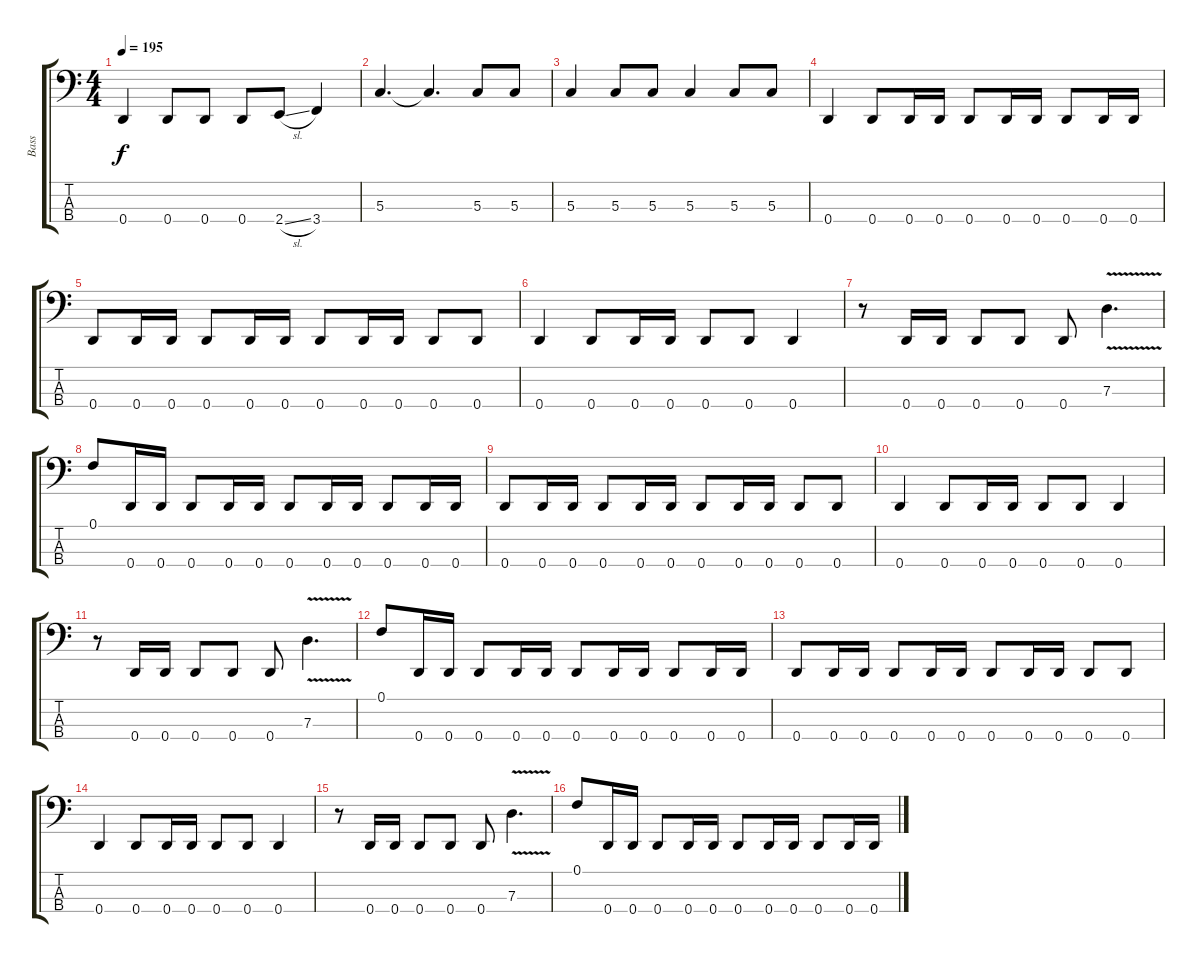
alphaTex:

\track ("Bass" "Bass") {instrument electricbasspick}
\staff {score tabs}
\tuning (F2 C2 G1 D1) {hide}
\ts (4 4)
\tempo 195
\clef f4
\ks c
0.4.4{dy f} 0.4.8 0.4.8 0.4.8 2.4{sl}.8 3.4.4 |
5.3.4{d} 5.3{t}.4{d} 5.3.8 5.3.8 |
5.3.4 5.3.8 5.3.8 5.3.4 5.3.8 5.3.8 |
0.4.4 0.4.8 0.4.16 0.4.16 0.4.8 0.4.16 0.4.16 0.4.8 0.4.16 0.4.16 |
0.4.8 0.4.16 0.4.16 0.4.8 0.4.16 0.4.16 0.4.8 0.4.16 0.4.16 0.4.8 0.4.8 |
0.4.4 0.4.8 0.4.16 0.4.16 0.4.8 0.4.8 0.4.4 |
r.8 0.4.16 0.4.16 0.4.8 0.4.8 0.4.8 7.3{v}.4{d} |
0.1.8 0.4.16 0.4.16 0.4.8 0.4.16 0.4.16 0.4.8 0.4.16 0.4.16 0.4.8 0.4.16 0.4.16 |
0.4.8 0.4.16 0.4.16 0.4.8 0.4.16 0.4.16 0.4.8 0.4.16 0.4.16 0.4.8 0.4.8 |
0.4.4 0.4.8 0.4.16 0.4.16 0.4.8 0.4.8 0.4.4 |
r.8 0.4.16 0.4.16 0.4.8 0.4.8 0.4.8 7.3{v}.4{d} |
0.1.8 0.4.16 0.4.16 0.4.8 0.4.16 0.4.16 0.4.8 0.4.16 0.4.16 0.4.8 0.4.16 0.4.16 |
0.4.8 0.4.16 0.4.16 0.4.8 0.4.16 0.4.16 0.4.8 0.4.16 0.4.16 0.4.8 0.4.8 |
0.4.4 0.4.8 0.4.16 0.4.16 0.4.8 0.4.8 0.4.4 |
r.8 0.4.16 0.4.16 0.4.8 0.4.8 0.4.8 7.3{v}.4{d} |
0.1.8 0.4.16 0.4.16 0.4.8 0.4.16 0.4.16 0.4.8 0.4.16 0.4.16 0.4.8 0.4.16 0.4.16
